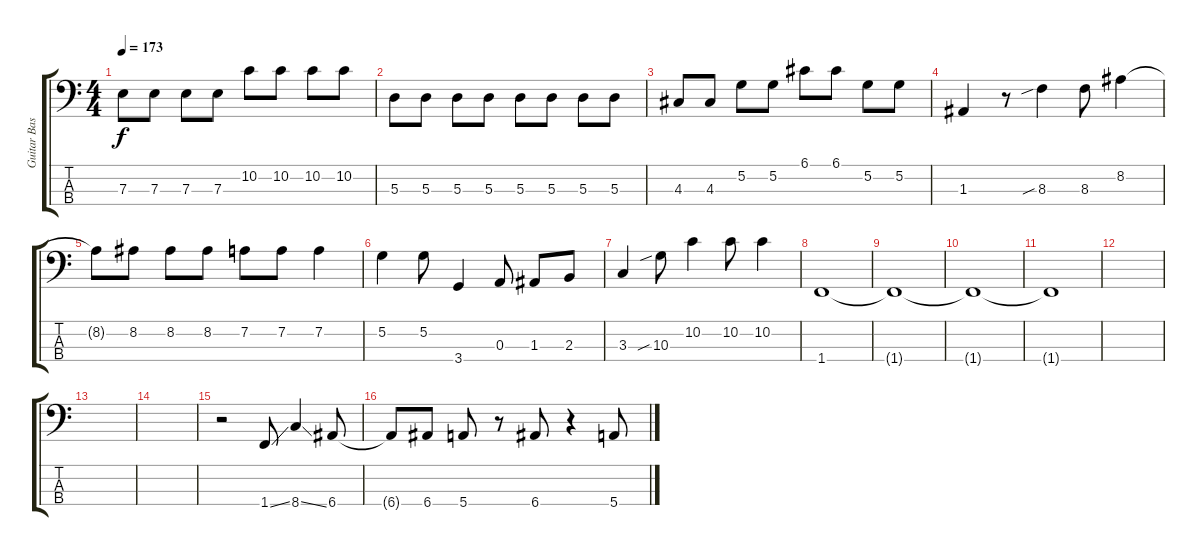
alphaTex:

\track ("Guitar Bass" "Guitar Bas") {instrument electricbassfinger}
\staff {score tabs}
\tuning (G2 D2 A1 E1) {hide}
\ts (4 4)
\tempo 173
\clef f4
\ks c
7.3.8{dy f} 7.3.8 7.3.8 7.3.8 10.2.8 10.2.8 10.2.8 10.2.8 |
5.3.8 5.3.8 5.3.8 5.3.8 5.3.8 5.3.8 5.3.8 5.3.8 |
4.3.8 4.3.8 5.2.8 5.2.8 6.1.8 6.1.8 5.2.8 5.2.8 |
1.3.4 r.8 8.3{sib}.4 8.3.8 8.2.4 |
8.2{t}.8 8.2.8 8.2.8 8.2.8 7.2.8 7.2.8 7.2.4 |
5.2.4 5.2.8 3.4.4 0.3.8 1.3.8 2.3.8 |
3.3.4 10.3{sib}.8 10.2.4 10.2.8 10.2.4 |
1.4.1 |
1.4{t}.1 |
1.4{t}.1 |
1.4{t}.1 |
|
|
|
r.2 1.4{ss}.8 8.4{ss}.4 6.4.8 |
6.4{t}.8 6.4.8 5.4.8 r.8 6.4.8 r.4 5.4.8
